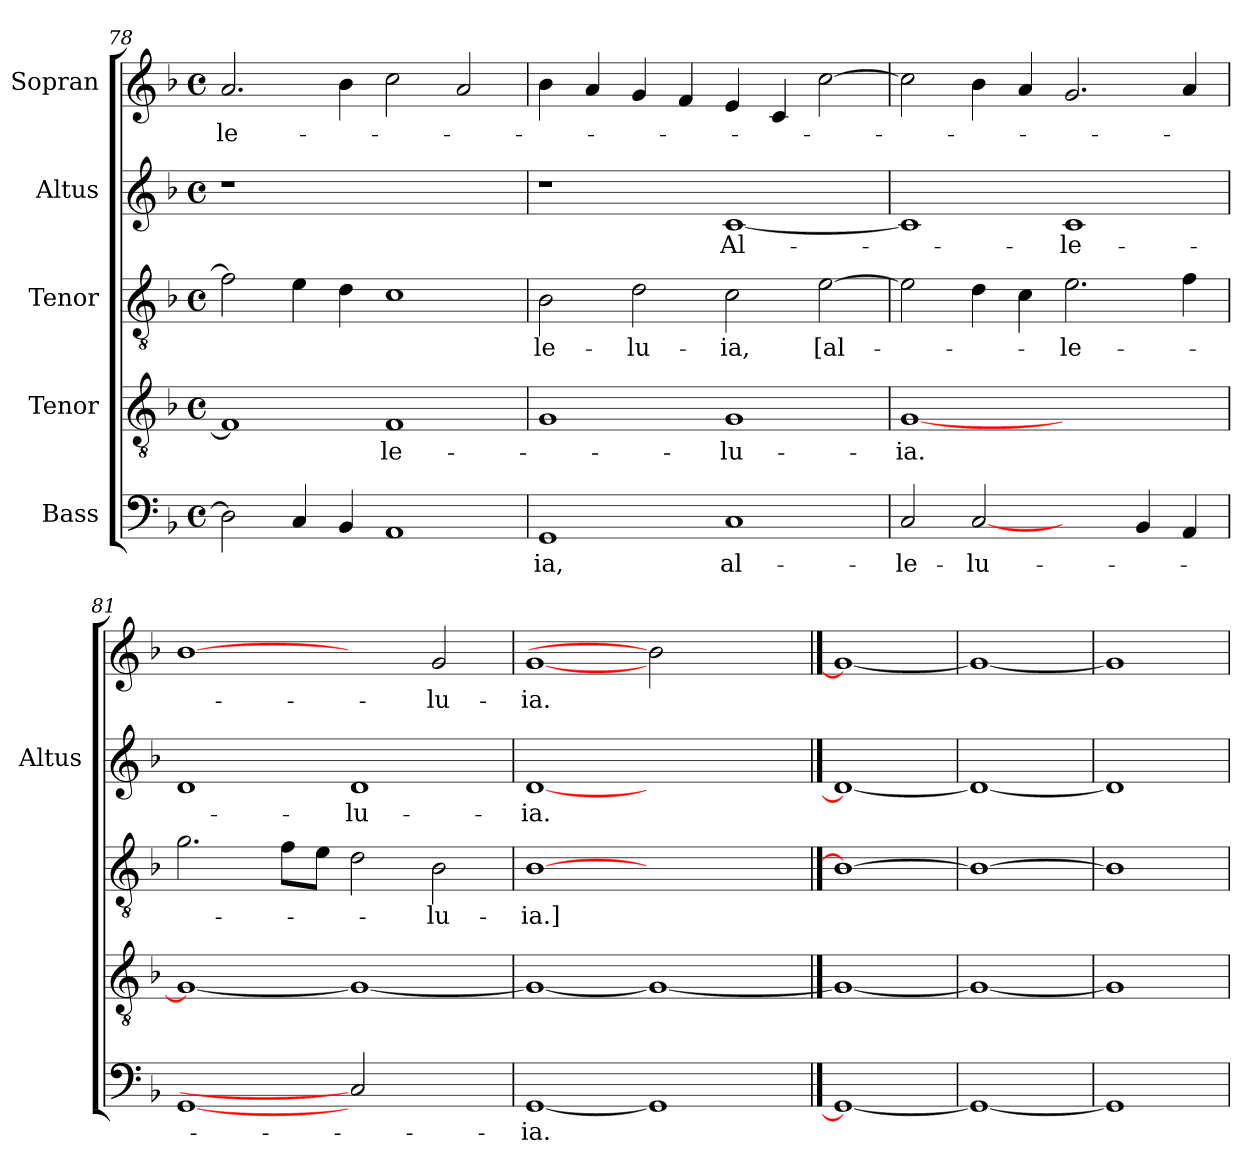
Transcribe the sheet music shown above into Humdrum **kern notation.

**kern	**text	**kern	**text	**kern	**text	**kern	**text	**kern	**text
*part5	*part5	*part4	*part4	*part3	*part3	*part2	*part2	*part1	*part1
*staff5	*staff5	*staff4	*staff4	*staff3	*staff3	*staff2	*staff2	*staff1	*staff1
*I"Bass	*	*I"Tenor	*	*I"Tenor	*	*I"Altus	*	*I"Sopran	*
*	*	*	*	*	*	*I'Altus	*	*	*
!!LO:PB:g=z
*clefF4	*	*clefGv2	*	*clefGv2	*	*clefG2	*	*clefG2	*
*	*	*ITrd7c12	*	*ITrd7c12	*	*	*	*	*
*k[b-]	*	*k[b-]	*	*k[b-]	*	*k[b-]	*	*k[b-]	*
*F:	*	*F:	*	*F:	*	*F:	*	*F:	*
*M4/4	*	*M4/4	*	*M4/4	*	*M4/4	*	*M4/4	*
*met(c)	*	*met(c)	*	*met(c)	*	*met(c)	*	*met(c)	*
=78	=78	=78	=78	=78	=78	=78	=78	=78	=78
!	!	!	!	!	!	!LO:N:vis=1	!	!	!
!	!	!	!	!	!	!	!	!	!LO:LY:b:color=#000000
2Di\]	.	1FFi]	.	2Fi\]	.	1r	.	2.ai/	-le-
4Ci/	.	.	.	4Ei\	.	.	.	.	.
4BB-i/	.	.	.	4Di\	.	.	.	4b-i\	.
!	!	!	!LO:LY:b:color=#000000	!	!	!	!	!	!
1AAi	.	1FFi	-le-	1Ci	.	1ryy	.	2cci\	.
.	.	.	.	.	.	.	.	2ai/	.
=79	=79	=79	=79	=79	=79	=79	=79	=79	=79
!	!LO:LY:b:color=#000000	!	!	!	!	!	!	!	!
!	!	!	!	!	!LO:LY:b:color=#000000	!	!	!	!
1GGi	-ia,	1GGi	.	2BB-i\	-le-	1r	.	4b-i\	.
.	.	.	.	.	.	.	.	4ai/	.
!	!	!	!	!	!LO:LY:b:color=#000000	!	!	!	!
.	.	.	.	2Di\	-lu-	.	.	4gi/	.
.	.	.	.	.	.	.	.	4fi/	.
!	!LO:LY:b:color=#000000	!	!	!	!	!	!	!	!
!	!	!	!LO:LY:b:color=#000000	!	!	!	!	!	!
!	!	!	!	!	!LO:LY:b:color=#000000	!	!	!	!
!	!	!	!	!	!	!	!LO:LY:b:color=#000000	!	!
1Ci	al-	1GGi	-lu-	2Ci\	-ia,	[<1ci	Al-	4ei/	.
.	.	.	.	.	.	.	.	4ci/	.
!	!	!	!	!	!LO:LY:b:color=#000000	!	!	!	!
.	.	.	.	[>2Ei\	[al-	.	.	[>2cci\	.
=80	=80	=80	=80	=80	=80	=80	=80	=80	=80
!	!LO:LY:b:color=#000000	!	!	!	!	!	!	!	!
!	!	!	!LO:LY:b:color=#000000	!	!	!	!	!	!
2Ci/	-le-	[<1GGi	-ia.	2Ei\]	.	1ci]	.	2cci\]	.
!	!LO:LY:b:color=#000000	!	!	!	!	!	!	!	!
[2Ci	-lu-	.	.	4Di\	.	.	.	4b-i\	.
.	.	.	.	4Ci\	.	.	.	4ai/	.
!	!	!	!	!	!LO:LY:b:color=#000000	!	!	!	!
!	!	!	!	!	!	!	!LO:LY:b:color=#000000	!	!
2ryy	.	1ryy	.	2.Ei\	-le-	1ci	-le-	2.gi/	.
4BB-i/	.	.	.	.	.	.	.	.	.
4AAi/	.	.	.	4Fi\	.	.	.	4ai/	.
=81	=81	=81	=81	=81	=81	=81	=81	=81	=81
[1GGi	.	1GGi_<	.	2.Gi\	.	1di	.	[1b-i	.
.	.	.	.	8Fi\L	.	.	.	.	.
.	.	.	.	8Ei\J	.	.	.	.	.
!	!	!	!	!	!	!	!LO:LY:b:color=#000000	!	!
2Ci]	.	1GGi_	.	2Di\	.	1di	-lu-	2ryy	.
!	!	!	!	!	!LO:LY:b:color=#000000	!	!	!	!
!	!	!	!	!	!	!	!	!	!LO:LY:b:color=#000000
2ryy	.	.	.	2BB-i\	-lu-	.	.	2gi/	-lu-
=82	=82	=82	=82	=82	=82	=82	=82	=82	=82
!	!LO:LY:b:color=#000000	!	!	!	!	!	!	!	!
!	!	!	!	!	!LO:LY:b:color=#000000	!	!	!	!
!	!	!	!	!	!	!	!LO:LY:b:color=#000000	!	!
!	!	!	!	!	!	!	!	!	!LO:LY:b:color=#000000
[1GGi	-ia.	1GGi_<	.	[1BB-i	-ia.]	[1di	-ia.	[1gi	-ia.
1GGi]	.	1GGi_	.	1ryy	.	1ryy	.	2b-i]	.
.	.	.	.	.	.	.	.	2ryy	.
==83	==83	==83	==83	==83	==83	==83	==83	==83	==83
1GGi_	.	1GGi_	.	1BB-i_	.	1di_	.	1gi_	.
=84	=84	=84	=84	=84	=84	=84	=84	=84	=84
1GGi_	.	1GGi_	.	1BB-i_	.	1di_	.	1gi_	.
=85	=85	=85	=85	=85	=85	=85	=85	=85	=85
1GGi]	.	1GGi]	.	1BB-i]	.	1di]	.	1gi]	.
=	=	=	=	=	=	=	=	=	=
*-	*-	*-	*-	*-	*-	*-	*-	*-	*-
